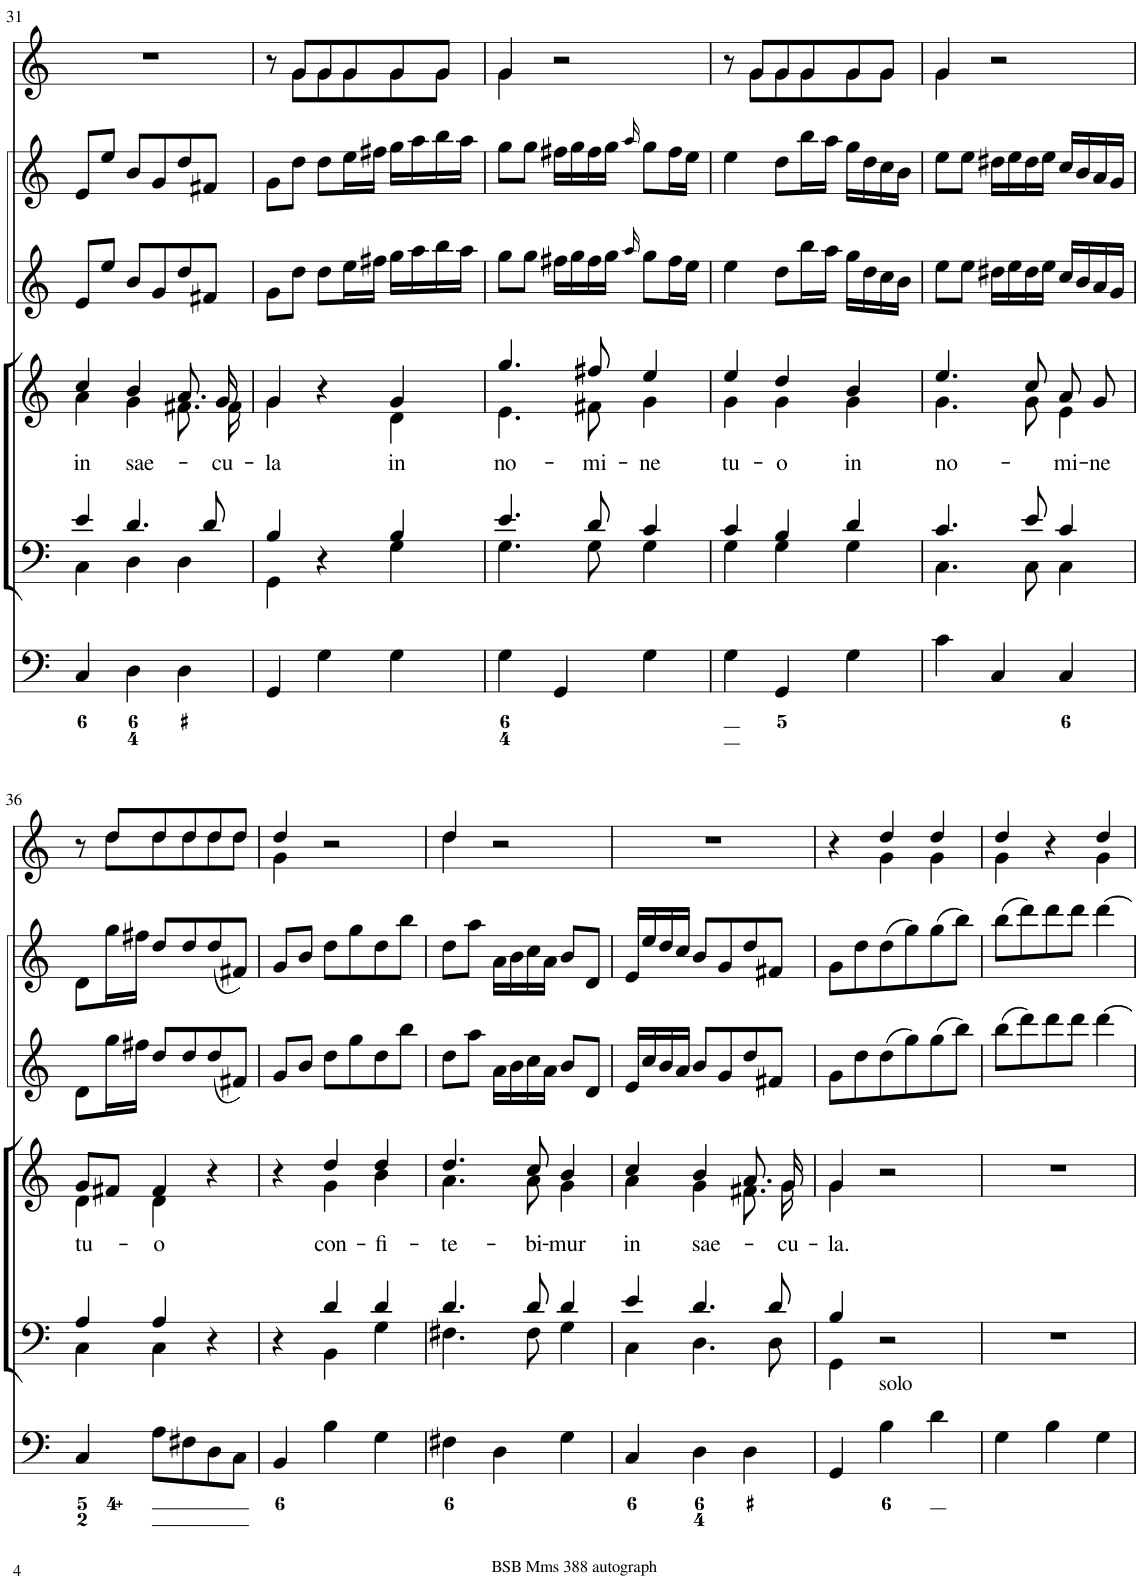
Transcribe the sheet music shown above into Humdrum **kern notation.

**kern	**kern	**kern	**text	**kern	**kern	**kern
*part6	*part5	*part4	*part4	*part3	*part2	*part1
*staff6	*staff5	*staff4	*staff4	*staff3	*staff2	*staff1
*I"Organ	*I"Voice	*I"Voice	*	*I"Violin	*I"Violini	*I"Clarini in C
*	*	*	*	*I'Vln	*I'Vln	*
!!LO:PB:g=z
*clefF4	*clefF4	*clefG2	*	*clefG2	*clefG2	*clefG2
*k[]	*k[]	*k[]	*	*k[]	*k[]	*k[]
*M3/4	*M3/4	*M3/4	*	*M3/4	*M3/4	*M3/4
=31	=31	=31	=31	=31	=31	=31
*	*^	*	*	*	*	*
!	!	!	!	!LO:LY:b	!	!	!
*	*	*	*^	*	*	*	*
4C/	4e/	4C\	4cc/	4a\	in	8e/L	8e/L	2.r
.	.	.	.	.	.	8ee/J	8ee/J	.
!	!	!	!	!	!LO:LY:b	!	!	!
4D\	4.d/	4D\	4b/	4g\	sae-	8b/L	8b/L	.
.	.	.	.	.	.	8g/	8g/	.
4D\	.	4D\	8.a/	8.f#X\	.	8dd/	8dd/	.
.	8d/	.	.	.	.	8f#X/J	8f#X/J	.
!	!	!	!	!	!LO:LY:b	!	!	!
.	.	.	16g/	16f#\	-cu-	.	.	.
=32	=32	=32	=32	=32	=32	=32	=32	=32
!	!	!	!	!	!LO:LY:b	!	!	!
*	*	*	*	*	*	*	*	*^
4GG/	4B/	4GG\	4g/	4g\	-la	8g\L	8g\L	8r	8ryy
.	.	.	.	.	.	8dd\J	8dd\J	8g/L	8g\L
4G\	4r	4ryy	4r	4ryy	.	8dd\L	8dd\L	8g/	8g\
.	.	.	.	.	.	16ee\L	16ee\L	8g/	8g\
.	.	.	.	.	.	16ff#X\JJ	16ff#X\JJ	.	.
!	!	!	!	!	!LO:LY:b	!	!	!	!
4G\	4B/	4G\	4g/	4d\	in	16gg\LL	16gg\LL	8g/	8g\
.	.	.	.	.	.	16aa\	16aa\	.	.
.	.	.	.	.	.	16bb\	16bb\	8g/J	8g\J
.	.	.	.	.	.	16aa\JJ	16aa\JJ	.	.
=33	=33	=33	=33	=33	=33	=33	=33	=33	=33
!	!	!	!	!	!LO:LY:b	!	!	!	!
4G\	4.e/	4.G\	4.gg/	4.e\	no-	8gg\L	8gg\L	4g/	4g\
.	.	.	.	.	.	8gg\J	8gg\J	.	.
4GG/	.	.	.	.	.	16ff#X\LL	16ff#X\LL	2r	2ryy
.	.	.	.	.	.	16gg\	16gg\	.	.
!	!	!	!	!	!LO:LY:b	!	!	!	!
.	8d/	8G\	8ff#X/	8f#X\	-mi-	16ff#\	16ff#\	.	.
.	.	.	.	.	.	16gg\JJ	16gg\JJ	.	.
.	.	.	.	.	.	16qaa/	16qaa/	.	.
!	!	!	!	!	!LO:LY:b	!	!	!	!
4G\	4c/	4G\	4ee/	4g\	-ne	8gg\L	8gg\L	.	.
.	.	.	.	.	.	16ff#\L	16ff#\L	.	.
.	.	.	.	.	.	16ee\JJ	16ee\JJ	.	.
=34	=34	=34	=34	=34	=34	=34	=34	=34	=34
!	!	!	!	!	!LO:LY:b	!	!	!	!
4G\	4c/	4G\	4ee/	4g\	tu-	4ee\	4ee\	8r	8ryy
.	.	.	.	.	.	.	.	8g/L	8g\L
!	!	!	!	!	!LO:LY:b	!	!	!	!
4GG/	4B/	4G\	4dd/	4g\	-o	8dd\L	8dd\L	8g/	8g\
.	.	.	.	.	.	16bb\L	16bb\L	8g/	8g\
.	.	.	.	.	.	16aa\JJ	16aa\JJ	.	.
!	!	!	!	!	!LO:LY:b	!	!	!	!
4G\	4d/	4G\	4b/	4g\	in	16gg\LL	16gg\LL	8g/	8g\
.	.	.	.	.	.	16dd\	16dd\	.	.
.	.	.	.	.	.	16cc\	16cc\	8g/J	8g\J
.	.	.	.	.	.	16b\JJ	16b\JJ	.	.
=35	=35	=35	=35	=35	=35	=35	=35	=35	=35
!	!	!	!	!	!LO:LY:b	!	!	!	!
4c\	4.c/	4.C\	4.ee/	4.g\	no-	8ee\L	8ee\L	4g/	4g\
.	.	.	.	.	.	8ee\J	8ee\J	.	.
4C/	.	.	.	.	.	16dd#X\LL	16dd#X\LL	2r	2ryy
.	.	.	.	.	.	16ee\	16ee\	.	.
.	8e/	8C\	8cc/	8g\	.	16dd#\	16dd#\	.	.
.	.	.	.	.	.	16ee\JJ	16ee\JJ	.	.
!	!	!	!	!	!LO:LY:b	!	!	!	!
4C/	4c/	4C\	8a/	4e\	-mi-	16cc/LL	16cc/LL	.	.
.	.	.	.	.	.	16b/	16b/	.	.
!	!	!	!	!	!LO:LY:b	!	!	!	!
.	.	.	8g/	.	-ne	16a/	16a/	.	.
.	.	.	.	.	.	16g/JJ	16g/JJ	.	.
!!LO:LB:g=z	!!
=36	=36	=36	=36	=36	=36	=36	=36	=36	=36
!	!	!	!	!	!LO:LY:b	!	!	!	!
4C/	4A/	4C\	8g/L	4d\	tu-	8d\L	8d\L	8r	8ryy
.	.	.	8f#X/J	.	.	16gg\L	16gg\L	8dd/L	8dd\L
.	.	.	.	.	.	16ff#X\JJ	16ff#X\JJ	.	.
!	!	!	!	!	!LO:LY:b	!	!	!	!
8A\L	4A/	4C\	4f#/	4d\	-o	8dd/L	8dd/L	8dd/	8dd\
8F#X\	.	.	.	.	.	8dd/	8dd/	8dd/	8dd\
8D\	4r	4ryy	4r	4ryy	.	(8dd/	(8dd/	8dd/	8dd\
8C\J	.	.	.	.	.	8f#X/J)	8f#X/J)	8dd/J	8dd\J
=37	=37	=37	=37	=37	=37	=37	=37	=37	=37
4BB/	4r	4ryy	4r	4ryy	.	8g/L	8g/L	4dd/	4g\
.	.	.	.	.	.	8b/J	8b/J	.	.
!	!	!	!	!	!LO:LY:b	!	!	!	!
4B\	4d/	4BB\	4dd/	4g\	con-	8dd\L	8dd\L	2r	2ryy
.	.	.	.	.	.	8gg\	8gg\	.	.
!	!	!	!	!	!LO:LY:b	!	!	!	!
4G\	4d/	4G\	4dd/	4b\	-fi-	8dd\	8dd\	.	.
.	.	.	.	.	.	8bb\J	8bb\J	.	.
=38	=38	=38	=38	=38	=38	=38	=38	=38	=38
!	!	!	!	!	!LO:LY:b	!	!	!	!
4F#X\	4.d/	4.F#X\	4.dd/	4.a\	-te-	8dd\L	8dd\L	4dd/	4dd\
.	.	.	.	.	.	8aa\J	8aa\J	.	.
4D\	.	.	.	.	.	16a\LL	16a\LL	2r	2ryy
.	.	.	.	.	.	16b\	16b\	.	.
!	!	!	!	!	!LO:LY:b	!	!	!	!
.	8d/	8F#\	8cc/	8a\	-bi-	16cc\	16cc\	.	.
.	.	.	.	.	.	16a\JJ	16a\JJ	.	.
!	!	!	!	!	!LO:LY:b	!	!	!	!
4G\	4d/	4G\	4b/	4g\	-mur	8b/L	8b/L	.	.
.	.	.	.	.	.	8d/J	8d/J	.	.
*	*	*	*	*	*	*	*	*v	*v
=39	=39	=39	=39	=39	=39	=39	=39	=39
!	!	!	!	!	!LO:LY:b	!	!	!
4C/	4e/	4C\	4cc/	4a\	in	16e/LL	16e/LL	2.r
.	.	.	.	.	.	16cc/	16ee/	.
.	.	.	.	.	.	16b/	16dd/	.
.	.	.	.	.	.	16a/JJ	16cc/JJ	.
!	!	!	!	!	!LO:LY:b	!	!	!
4D\	4.d/	4.D\	4b/	4g\	sae-	8b/L	8b/L	.
.	.	.	.	.	.	8g/	8g/	.
4D\	.	.	8.a/	8.f#X\	.	8dd/	8dd/	.
.	8d/	8D\	.	.	.	8f#X/J	8f#X/J	.
!	!	!	!	!	!LO:LY:b	!	!	!
.	.	.	16g/	16g\	-cu-	.	.	.
=40	=40	=40	=40	=40	=40	=40	=40	=40
!	!	!	!	!	!LO:LY:b	!	!	!
*	*	*	*	*	*	*	*	*^
4GG/	4B/	4GG\	4g/	4g\	-la.	8g\L	8g\L	4r	4ryy
.	.	.	.	.	.	8dd\	8dd\	.	.
!LO:TX:a:t=solo	!	!	!	!	!	!	!	!	!
4B\	2r	2ryy	2r	2ryy	.	(8dd\	(8dd\	4dd/	4g\
.	.	.	.	.	.	8gg\)	8gg\)	.	.
4d\	.	.	.	.	.	(8gg\	(8gg\	4dd/	4g\
.	.	.	.	.	.	8bb\J)	8bb\J)	.	.
*	*v	*v	*	*	*	*	*	*	*
*	*	*v	*v	*	*	*	*	*
=41	=41	=41	=41	=41	=41	=41	=41
4G\	2.r	2.r	.	(8bb\L	(8bb\L	4dd/	4g\
.	.	.	.	8ddd\)	8ddd\)	.	.
4B\	.	.	.	8ddd\	8ddd\	4r	4ryy
.	.	.	.	8ddd\J	8ddd\J	.	.
4G\	.	.	.	[4ddd\	[4ddd\	4dd/	4g\
*	*	*	*	*	*	*v	*v
=	=	=	=	=	=	=
*-	*-	*-	*-	*-	*-	*-
